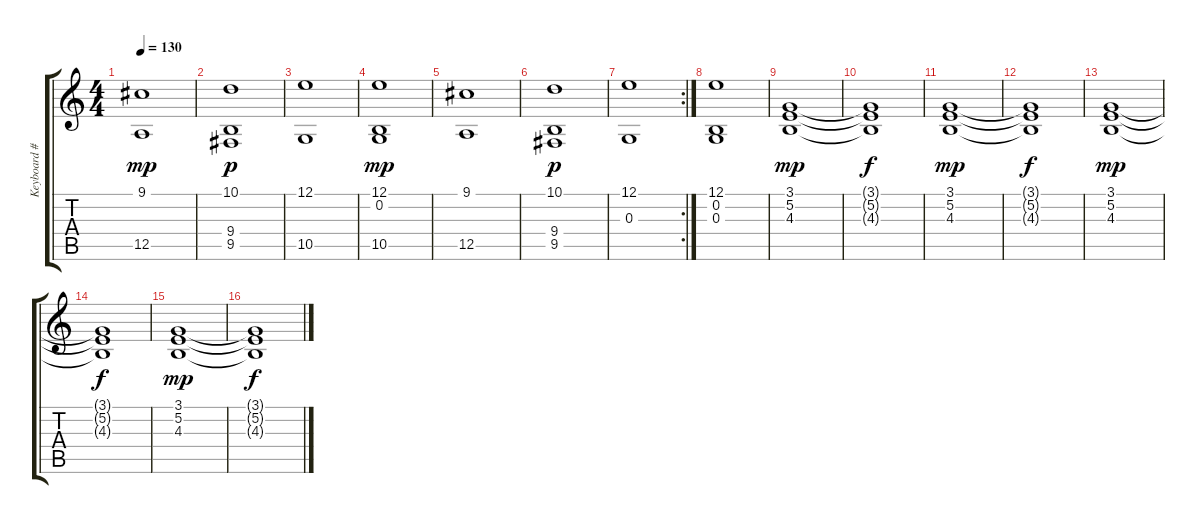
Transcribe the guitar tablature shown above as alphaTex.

\track ("Keyboard #1" "Keyboard #") {instrument stringensemble2}
\staff {score tabs}
\tuning (E4 B3 G3 D3 A2 E2) {hide}
\ts (4 4)
\tempo 130
\clef g2
\ks c
(9.1 12.5).1{dy mp} |
(10.1 9.4 9.5).1{dy p} |
(12.1 10.5).1 |
(12.1 0.2 10.5).1{dy mp} |
(9.1 12.5).1 |
(10.1 9.4 9.5).1{dy p} |
\rc 2
(12.1 0.3).1 |
(12.1 0.2 0.3).1 |
(3.1 5.2 4.3).1{dy mp} |
(3.1{t} 5.2{t} 4.3{t}).1{dy f} |
(3.1 5.2 4.3).1{dy mp} |
(3.1{t} 5.2{t} 4.3{t}).1{dy f} |
(3.1 5.2 4.3).1{dy mp} |
(3.1{t} 5.2{t} 4.3{t}).1{dy f} |
(3.1 5.2 4.3).1{dy mp} |
(3.1{t} 5.2{t} 4.3{t}).1{dy f}
